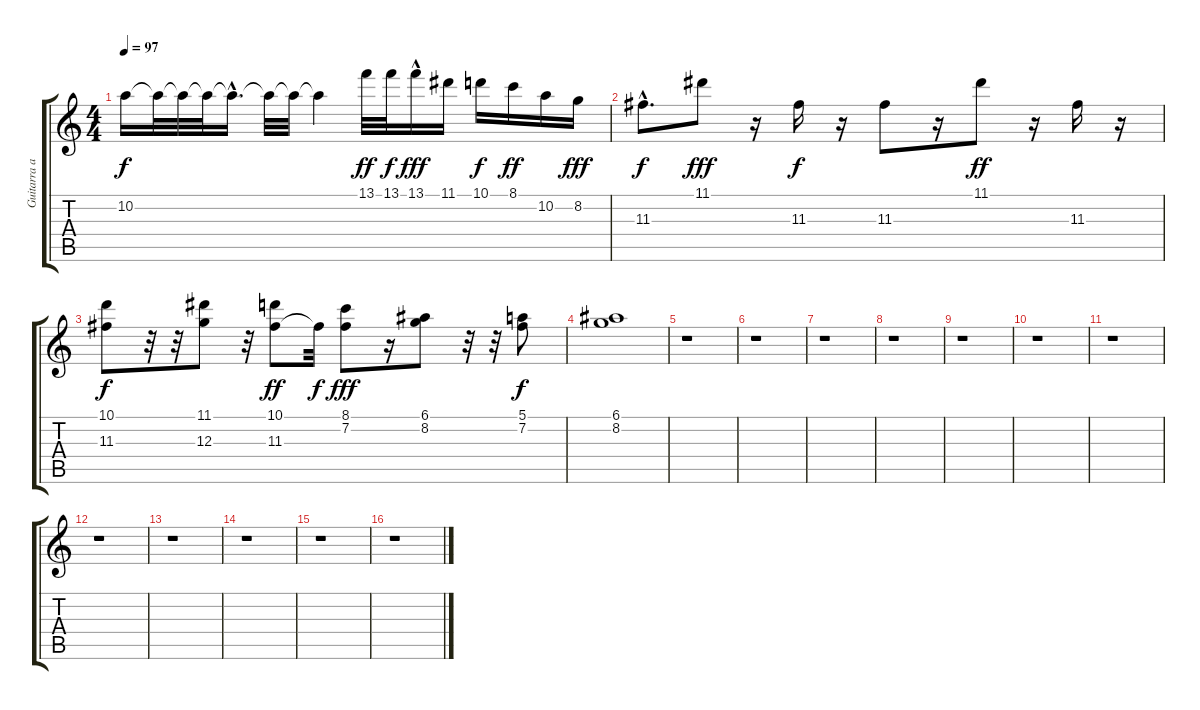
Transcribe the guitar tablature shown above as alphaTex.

\track ("Guitarra acustica" "Guitarra a") {instrument acousticguitarsteel}
\staff {score tabs}
\tuning (E4 B3 G3 D3 A2 E2) {hide}
\ts (4 4)
\tempo 97
\clef g2
\ks c
10.2{t}.16{dy f} 10.2{t}.32 10.2{t}.32 10.2{t}.32 10.2{hac t}.16{d} 10.2{t}.32 10.2{t}.32 10.2{t}.4 13.1.32{dy ff} 13.1.32{dy f} 13.1{hac}.16{dy fff} 11.1.16 10.1.16{dy f} 8.1.16{dy ff} 10.2.16 8.2.16{dy fff} |
11.3{hac}.8{d dy f} 11.1.8{dy fff} r.16 11.3.16{dy f} r.16 11.3.8 r.16 11.1.8{dy ff} r.16 11.3.16 r.16 |
(10.1 11.3).8{dy f} r.32 r.32 (11.1 12.3).8 r.32 (10.1 11.3).8{dy ff} 11.3{t}.32{dy f} (8.1 7.2).8{dy fff} r.16 (6.1 8.2).8 r.32 r.32 (5.1 7.2).8{dy f} |
(6.1 8.2).1 |
r.1 |
r.1 |
r.1 |
r.1 |
r.1 |
r.1 |
r.1 |
r.1 |
r.1 |
r.1 |
r.1 |
r.1
